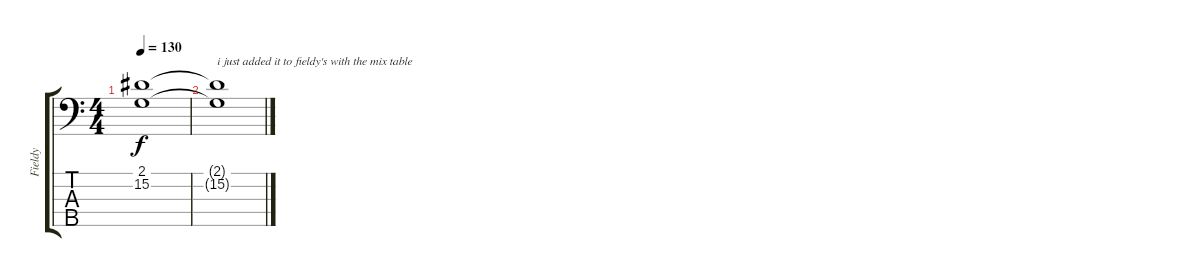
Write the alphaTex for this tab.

\track ("Fieldy" "Fieldy") {instrument electricbassfinger}
\staff {score tabs}
\tuning (F2 C2 G1 D1 A0) {hide}
\ts (4 4)
\tempo 130
\clef f4
\ks c
(2.1{t} 15.2{t}).1{dy f volume 2} |
(2.1{t} 15.2{t}).1{txt "i just added it to fieldy's with the mix table"}
